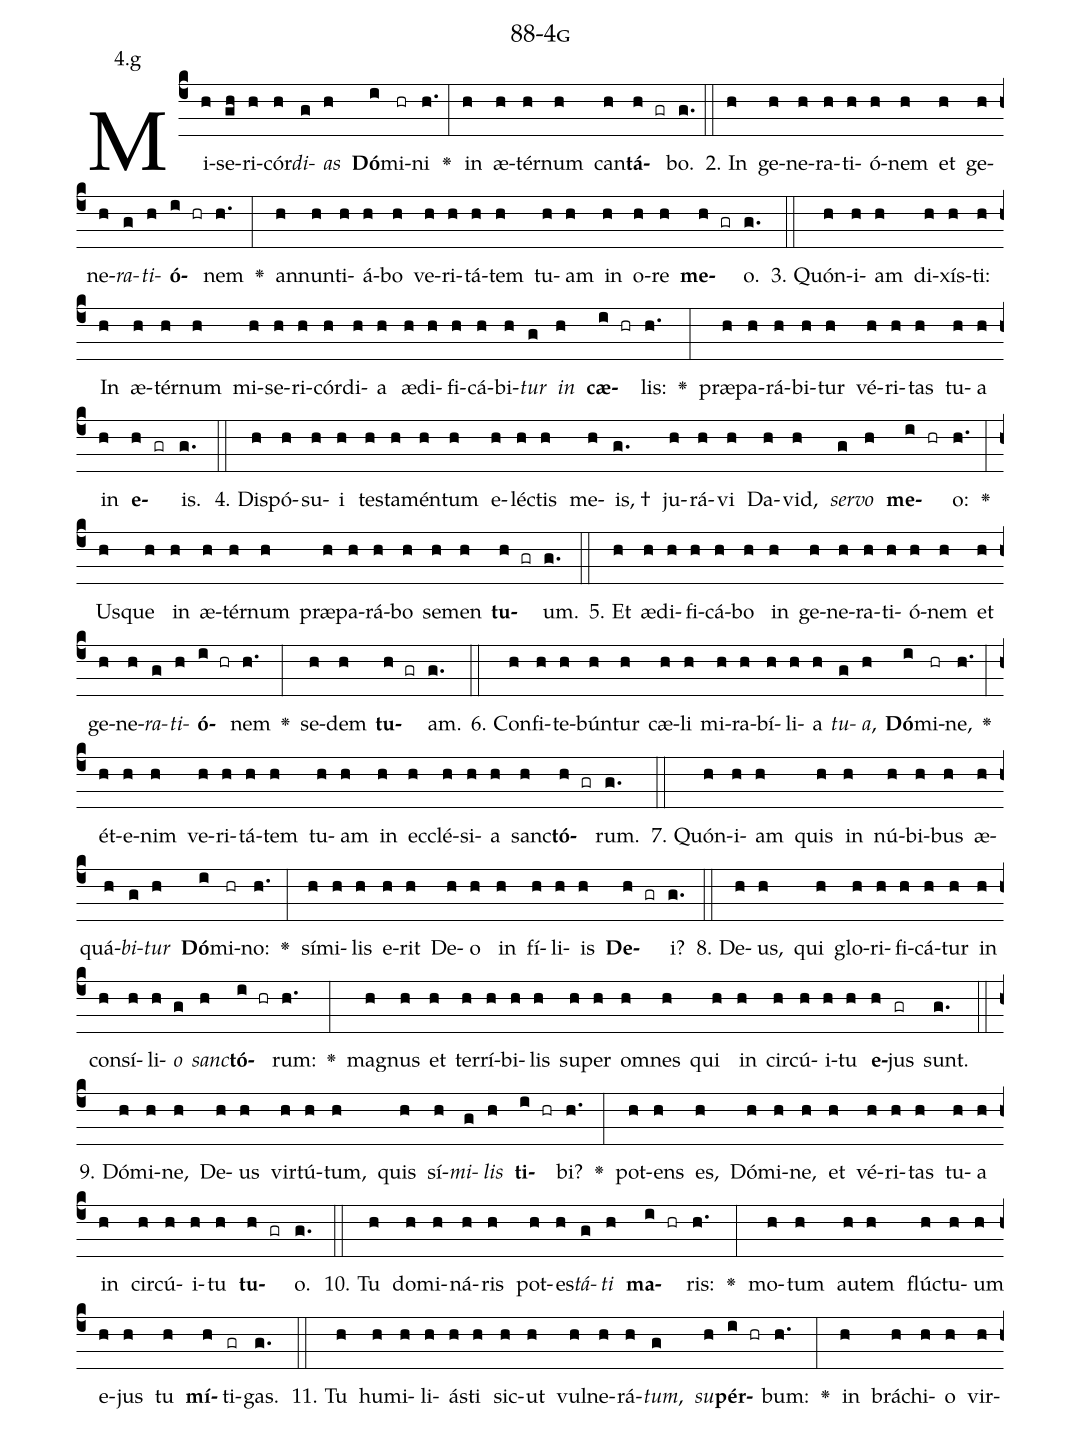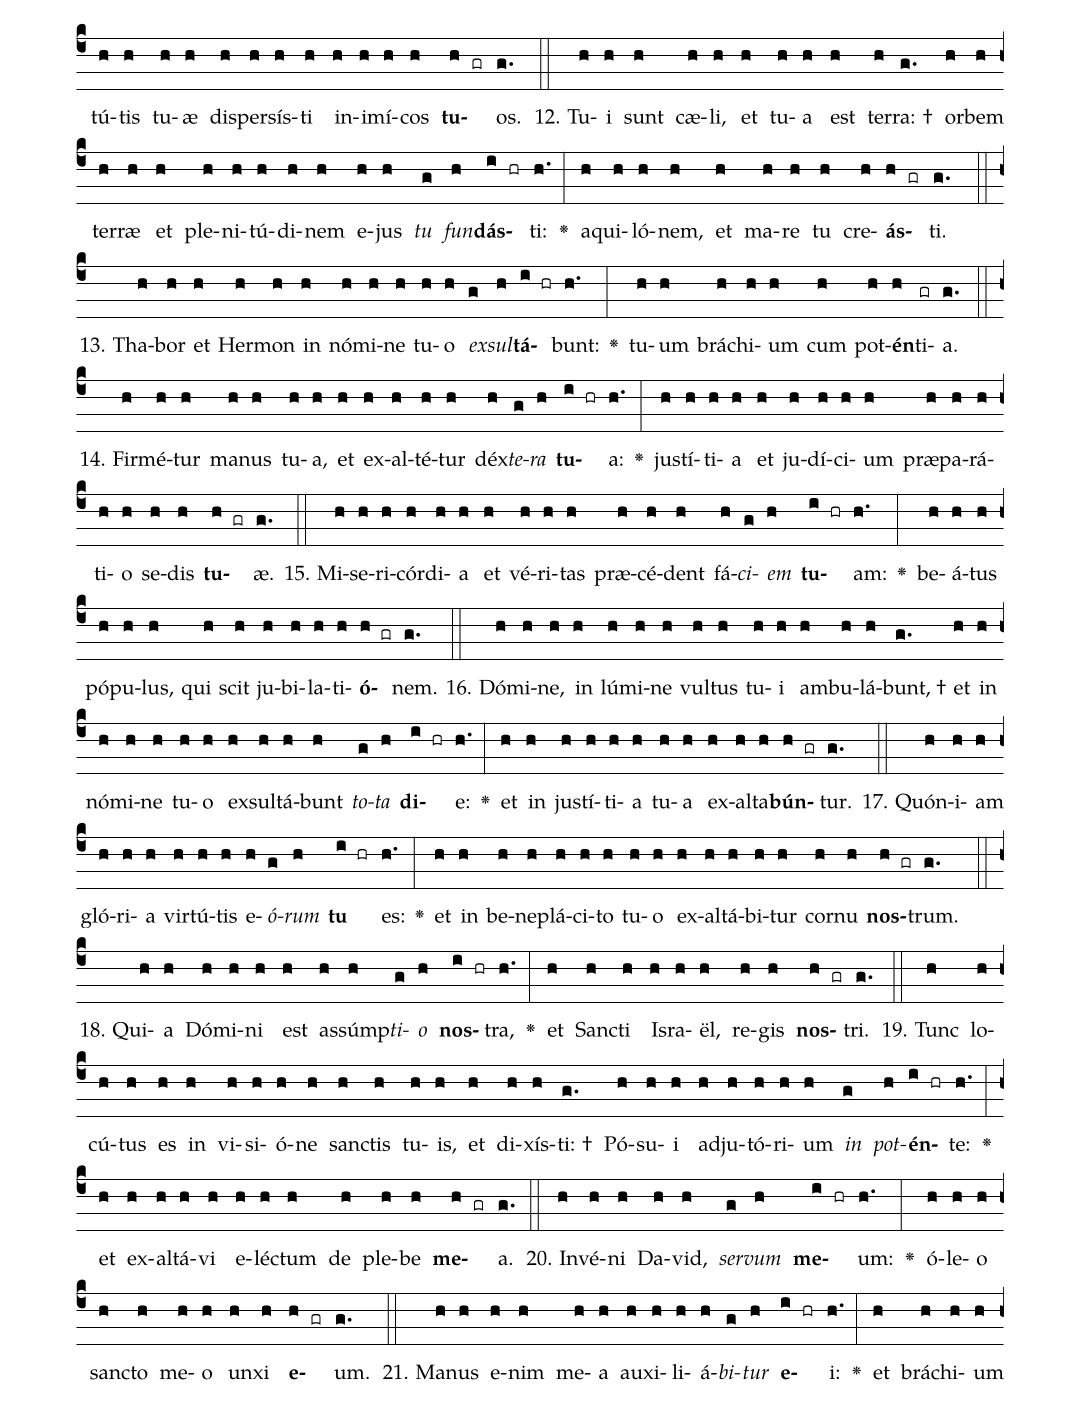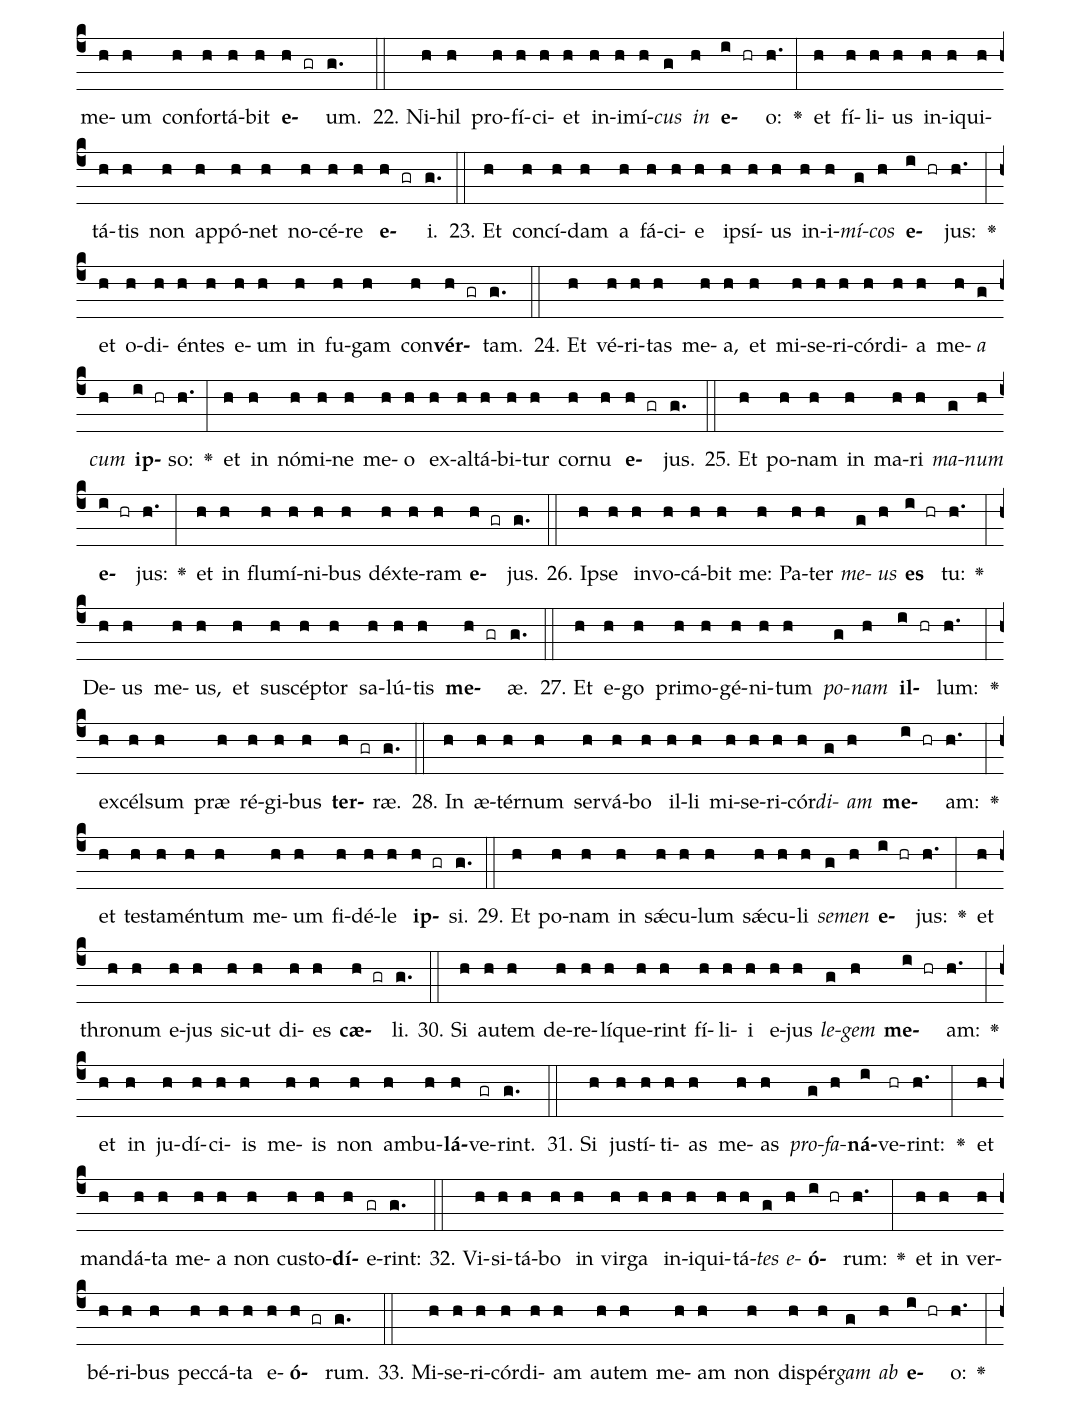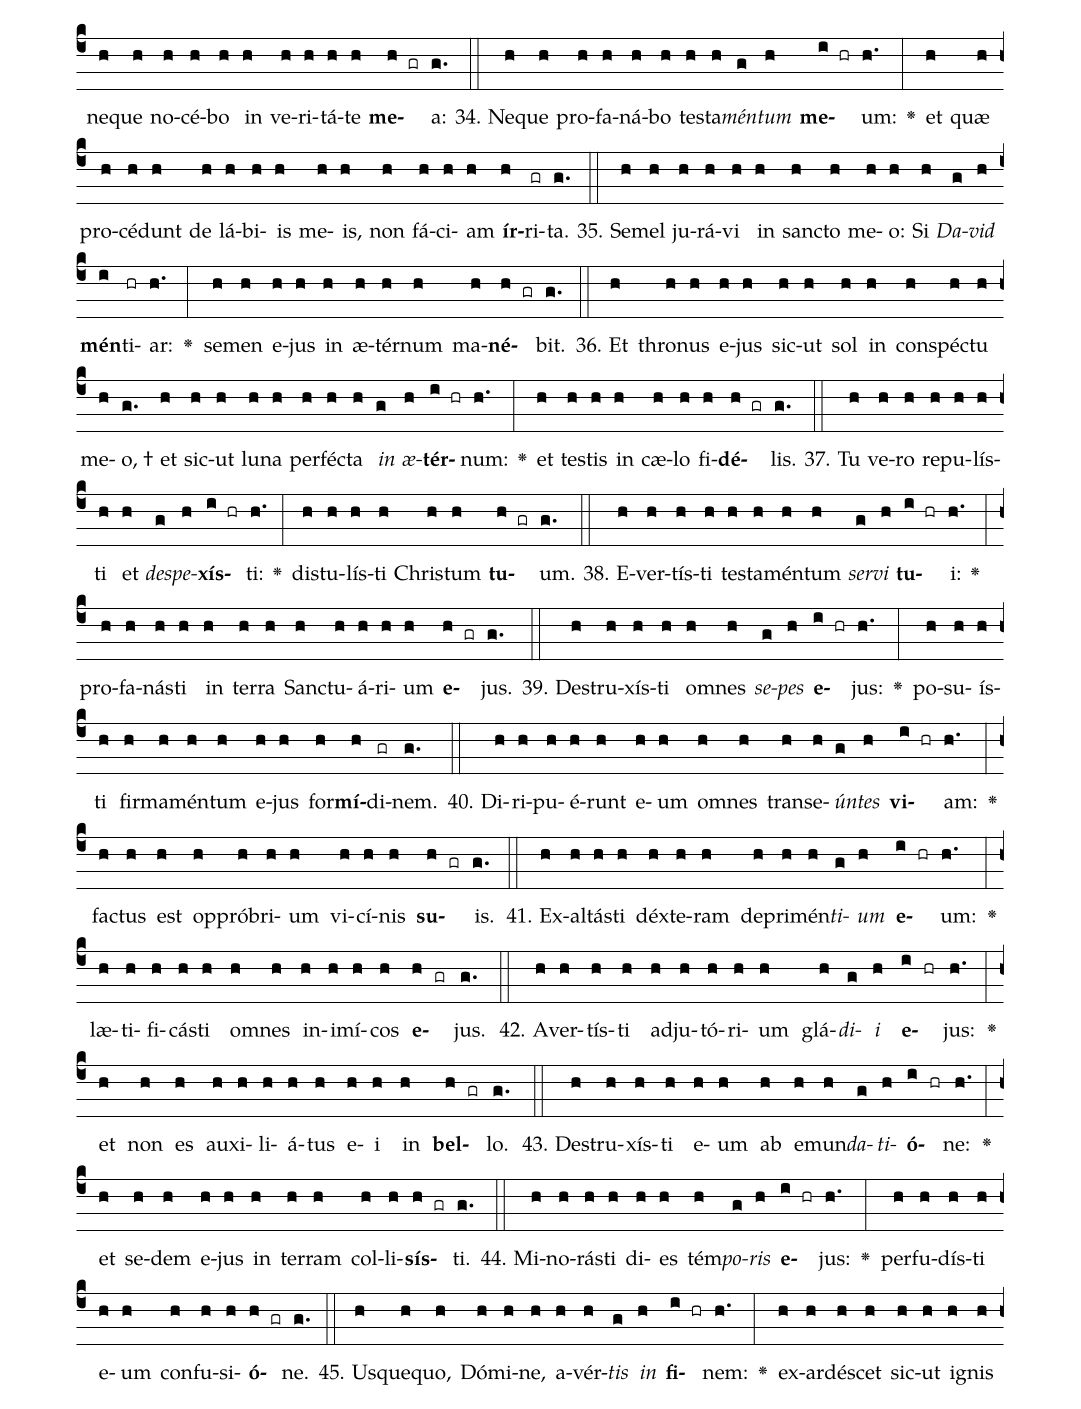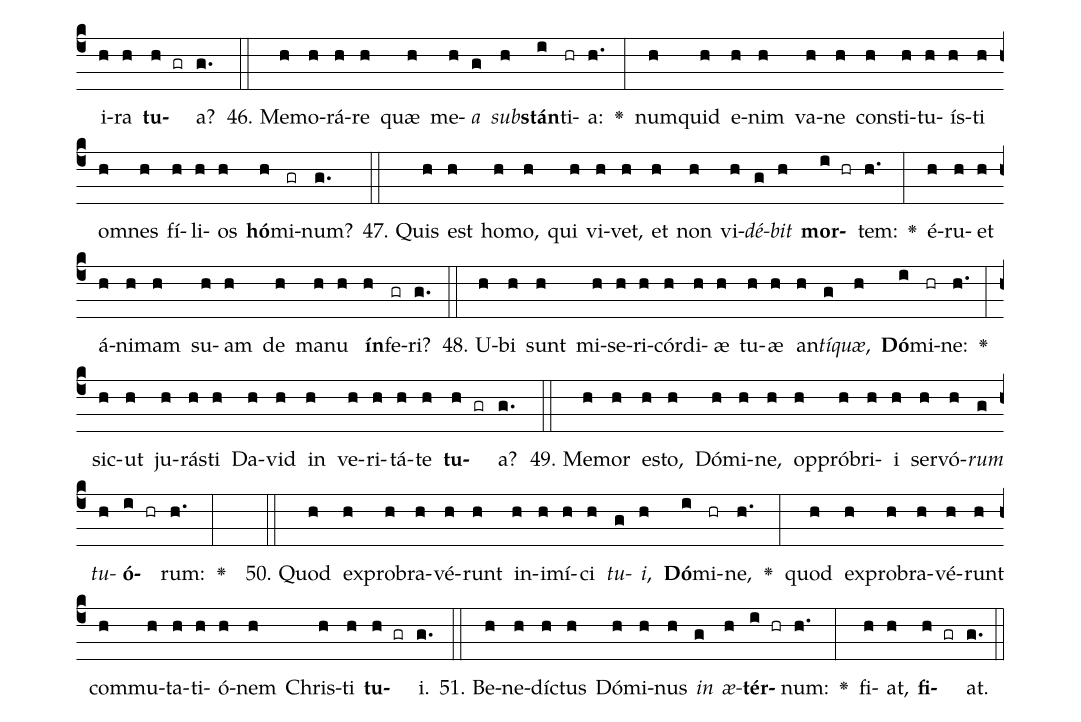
name: 88-4g;
annotation: 4.g;
%%
(c4)Mi(h)se(gh)ri(h)cór(h)<i>di</i>(g)<i>as</i>(h) <b>Dó</b>(i)mi(hr)ni(h.) <v>\greheightstar</v>(:) in(h) æ(h)tér(h)num(h) can(h)<b>tá</b>(h gr)bo.(g.) (::)
2. In(h) ge(h)ne(h)ra(h)ti(h)ó(h)nem(h) et(h) ge(h)ne(h)<i>ra</i>(g)<i>ti</i>(h)<b>ó</b>(i hr)nem(h.) <v>\greheightstar</v>(:) an(h)nun(h)ti(h)á(h)bo(h) ve(h)ri(h)tá(h)tem(h) tu(h)am(h) in(h) o(h)re(h) <b>me</b>(h gr)o.(g.) (::)
3. Quón(h)i(h)am(h) di(h)xís(h)ti:(h) In(h) æ(h)tér(h)num(h) mi(h)se(h)ri(h)cór(h)di(h)a(h) æ(h)di(h)fi(h)cá(h)bi(h)<i>tur</i>(g) <i>in</i>(h) <b>cæ</b>(i hr)lis:(h.) <v>\greheightstar</v>(:) præ(h)pa(h)rá(h)bi(h)tur(h) vé(h)ri(h)tas(h) tu(h)a(h) in(h) <b>e</b>(h gr)is.(g.) (::)
4. Dis(h)pó(h)su(h)i(h) tes(h)ta(h)mén(h)tum(h) e(h)léc(h)tis(h) me(h)is, †(g.) ju(h)rá(h)vi(h) Da(h)vid,(h) <i>ser</i>(g)<i>vo</i>(h) <b>me</b>(i hr)o:(h.) <v>\greheightstar</v>(:) Us(h)que(h) in(h) æ(h)tér(h)num(h) præ(h)pa(h)rá(h)bo(h) se(h)men(h) <b>tu</b>(h gr)um.(g.) (::)
5. Et(h) æ(h)di(h)fi(h)cá(h)bo(h) in(h) ge(h)ne(h)ra(h)ti(h)ó(h)nem(h) et(h) ge(h)ne(h)<i>ra</i>(g)<i>ti</i>(h)<b>ó</b>(i hr)nem(h.) <v>\greheightstar</v>(:) se(h)dem(h) <b>tu</b>(h gr)am.(g.) (::)
6. Con(h)fi(h)te(h)bún(h)tur(h) cæ(h)li(h) mi(h)ra(h)bí(h)li(h)a(h) <i>tu</i>(g)<i>a</i>,(h) <b>Dó</b>(i)mi(hr)ne,(h.) <v>\greheightstar</v>(:) ét(h)e(h)nim(h) ve(h)ri(h)tá(h)tem(h) tu(h)am(h) in(h) ec(h)clé(h)si(h)a(h) sanc(h)<b>tó</b>(h gr)rum.(g.) (::)
7. Quón(h)i(h)am(h) quis(h) in(h) nú(h)bi(h)bus(h) æ(h)quá(h)<i>bi</i>(g)<i>tur</i>(h) <b>Dó</b>(i)mi(hr)no:(h.) <v>\greheightstar</v>(:) sí(h)mi(h)lis(h) e(h)rit(h) De(h)o(h) in(h) fí(h)li(h)is(h) <b>De</b>(h gr)i?(g.) (::)
8. De(h)us,(h) qui(h) glo(h)ri(h)fi(h)cá(h)tur(h) in(h) con(h)sí(h)li(h)<i>o</i>(g) <i>sanc</i>(h)<b>tó</b>(i hr)rum:(h.) <v>\greheightstar</v>(:) ma(h)gnus(h) et(h) ter(h)rí(h)bi(h)lis(h) su(h)per(h) om(h)nes(h) qui(h) in(h) cir(h)cú(h)i(h)tu(h) <b>e</b>(h)jus(gr) sunt.(g.) (::)
9. Dó(h)mi(h)ne,(h) De(h)us(h) vir(h)tú(h)tum,(h) quis(h) sí(h)<i>mi</i>(g)<i>lis</i>(h) <b>ti</b>(i hr)bi?(h.) <v>\greheightstar</v>(:) pot(h)ens(h) es,(h) Dó(h)mi(h)ne,(h) et(h) vé(h)ri(h)tas(h) tu(h)a(h) in(h) cir(h)cú(h)i(h)tu(h) <b>tu</b>(h gr)o.(g.) (::)
10. Tu(h) do(h)mi(h)ná(h)ris(h) pot(h)es(h)<i>tá</i>(g)<i>ti</i>(h) <b>ma</b>(i hr)ris:(h.) <v>\greheightstar</v>(:) mo(h)tum(h) au(h)tem(h) flúc(h)tu(h)um(h) e(h)jus(h) tu(h) <b>mí</b>(h)ti(gr)gas.(g.) (::)
11. Tu(h) hu(h)mi(h)li(h)ás(h)ti(h) sic(h)ut(h) vul(h)ne(h)rá(h)<i>tum</i>,(g) <i>su</i>(h)<b>pér</b>(i hr)bum:(h.) <v>\greheightstar</v>(:) in(h) brá(h)chi(h)o(h) vir(h)tú(h)tis(h) tu(h)æ(h) di(h)sper(h)sís(h)ti(h) in(h)i(h)mí(h)cos(h) <b>tu</b>(h gr)os.(g.) (::)
12. Tu(h)i(h) sunt(h) cæ(h)li,(h) et(h) tu(h)a(h) est(h) ter(h)ra: †(g.) or(h)bem(h) ter(h)ræ(h) et(h) ple(h)ni(h)tú(h)di(h)nem(h) e(h)jus(h) <i>tu</i>(g) <i>fun</i>(h)<b>dás</b>(i hr)ti:(h.) <v>\greheightstar</v>(:) a(h)qui(h)ló(h)nem,(h) et(h) ma(h)re(h) tu(h) cre(h)<b>ás</b>(h gr)ti.(g.) (::)
13. Tha(h)bor(h) et(h) Her(h)mon(h) in(h) nó(h)mi(h)ne(h) tu(h)o(h) <i>ex</i>(g)<i>sul</i>(h)<b>tá</b>(i hr)bunt:(h.) <v>\greheightstar</v>(:) tu(h)um(h) brá(h)chi(h)um(h) cum(h) pot(h)<b>én</b>(h)ti(gr)a.(g.) (::)
14. Fir(h)mé(h)tur(h) ma(h)nus(h) tu(h)a,(h) et(h) ex(h)al(h)té(h)tur(h) déx(h)<i>te</i>(g)<i>ra</i>(h) <b>tu</b>(i hr)a:(h.) <v>\greheightstar</v>(:) jus(h)tí(h)ti(h)a(h) et(h) ju(h)dí(h)ci(h)um(h) præ(h)pa(h)rá(h)ti(h)o(h) se(h)dis(h) <b>tu</b>(h gr)æ.(g.) (::)
15. Mi(h)se(h)ri(h)cór(h)di(h)a(h) et(h) vé(h)ri(h)tas(h) præ(h)cé(h)dent(h) fá(h)<i>ci</i>(g)<i>em</i>(h) <b>tu</b>(i hr)am:(h.) <v>\greheightstar</v>(:) be(h)á(h)tus(h) pó(h)pu(h)lus,(h) qui(h) scit(h) ju(h)bi(h)la(h)ti(h)<b>ó</b>(h gr)nem.(g.) (::)
16. Dó(h)mi(h)ne,(h) in(h) lú(h)mi(h)ne(h) vul(h)tus(h) tu(h)i(h) am(h)bu(h)lá(h)bunt, †(g.) et(h) in(h) nó(h)mi(h)ne(h) tu(h)o(h) ex(h)sul(h)tá(h)bunt(h) <i>to</i>(g)<i>ta</i>(h) <b>di</b>(i hr)e:(h.) <v>\greheightstar</v>(:) et(h) in(h) jus(h)tí(h)ti(h)a(h) tu(h)a(h) ex(h)al(h)ta(h)<b>bún</b>(h gr)tur.(g.) (::)
17. Quón(h)i(h)am(h) gló(h)ri(h)a(h) vir(h)tú(h)tis(h) e(h)<i>ó</i>(g)<i>rum</i>(h) <b>tu</b>(i hr) es:(h.) <v>\greheightstar</v>(:) et(h) in(h) be(h)ne(h)plá(h)ci(h)to(h) tu(h)o(h) ex(h)al(h)tá(h)bi(h)tur(h) cor(h)nu(h) <b>nos</b>(h gr)trum.(g.) (::)
18. Qui(h)a(h) Dó(h)mi(h)ni(h) est(h) as(h)súmp(h)<i>ti</i>(g)<i>o</i>(h) <b>nos</b>(i hr)tra,(h.) <v>\greheightstar</v>(:) et(h) Sanc(h)ti(h) Is(h)ra(h)ël,(h) re(h)gis(h) <b>nos</b>(h gr)tri.(g.) (::)
19. Tunc(h) lo(h)cú(h)tus(h) es(h) in(h) vi(h)si(h)ó(h)ne(h) sanc(h)tis(h) tu(h)is,(h) et(h) di(h)xís(h)ti: †(g.) Pó(h)su(h)i(h) ad(h)ju(h)tó(h)ri(h)um(h) <i>in</i>(g) <i>pot</i>(h)<b>én</b>(i hr)te:(h.) <v>\greheightstar</v>(:) et(h) ex(h)al(h)tá(h)vi(h) e(h)léc(h)tum(h) de(h) ple(h)be(h) <b>me</b>(h gr)a.(g.) (::)
20. In(h)vé(h)ni(h) Da(h)vid,(h) <i>ser</i>(g)<i>vum</i>(h) <b>me</b>(i hr)um:(h.) <v>\greheightstar</v>(:) ó(h)le(h)o(h) sanc(h)to(h) me(h)o(h) un(h)xi(h) <b>e</b>(h gr)um.(g.) (::)
21. Ma(h)nus(h) e(h)nim(h) me(h)a(h) au(h)xi(h)li(h)á(h)<i>bi</i>(g)<i>tur</i>(h) <b>e</b>(i hr)i:(h.) <v>\greheightstar</v>(:) et(h) brá(h)chi(h)um(h) me(h)um(h) con(h)for(h)tá(h)bit(h) <b>e</b>(h gr)um.(g.) (::)
22. Ni(h)hil(h) pro(h)fí(h)ci(h)et(h) in(h)i(h)mí(h)<i>cus</i>(g) <i>in</i>(h) <b>e</b>(i hr)o:(h.) <v>\greheightstar</v>(:) et(h) fí(h)li(h)us(h) in(h)i(h)qui(h)tá(h)tis(h) non(h) ap(h)pó(h)net(h) no(h)cé(h)re(h) <b>e</b>(h gr)i.(g.) (::)
23. Et(h) con(h)cí(h)dam(h) a(h) fá(h)ci(h)e(h) ip(h)sí(h)us(h) in(h)i(h)<i>mí</i>(g)<i>cos</i>(h) <b>e</b>(i hr)jus:(h.) <v>\greheightstar</v>(:) et(h) o(h)di(h)én(h)tes(h) e(h)um(h) in(h) fu(h)gam(h) con(h)<b>vér</b>(h gr)tam.(g.) (::)
24. Et(h) vé(h)ri(h)tas(h) me(h)a,(h) et(h) mi(h)se(h)ri(h)cór(h)di(h)a(h) me(h)<i>a</i>(g) <i>cum</i>(h) <b>ip</b>(i hr)so:(h.) <v>\greheightstar</v>(:) et(h) in(h) nó(h)mi(h)ne(h) me(h)o(h) ex(h)al(h)tá(h)bi(h)tur(h) cor(h)nu(h) <b>e</b>(h gr)jus.(g.) (::)
25. Et(h) po(h)nam(h) in(h) ma(h)ri(h) <i>ma</i>(g)<i>num</i>(h) <b>e</b>(i hr)jus:(h.) <v>\greheightstar</v>(:) et(h) in(h) flu(h)mí(h)ni(h)bus(h) déx(h)te(h)ram(h) <b>e</b>(h gr)jus.(g.) (::)
26. Ip(h)se(h) in(h)vo(h)cá(h)bit(h) me:(h) Pa(h)ter(h) <i>me</i>(g)<i>us</i>(h) <b>es</b>(i hr) tu:(h.) <v>\greheightstar</v>(:) De(h)us(h) me(h)us,(h) et(h) su(h)scép(h)tor(h) sa(h)lú(h)tis(h) <b>me</b>(h gr)æ.(g.) (::)
27. Et(h) e(h)go(h) pri(h)mo(h)gé(h)ni(h)tum(h) <i>po</i>(g)<i>nam</i>(h) <b>il</b>(i hr)lum:(h.) <v>\greheightstar</v>(:) ex(h)cél(h)sum(h) præ(h) ré(h)gi(h)bus(h) <b>ter</b>(h gr)ræ.(g.) (::)
28. In(h) æ(h)tér(h)num(h) ser(h)vá(h)bo(h) il(h)li(h) mi(h)se(h)ri(h)cór(h)<i>di</i>(g)<i>am</i>(h) <b>me</b>(i hr)am:(h.) <v>\greheightstar</v>(:) et(h) tes(h)ta(h)mén(h)tum(h) me(h)um(h) fi(h)dé(h)le(h) <b>ip</b>(h gr)si.(g.) (::)
29. Et(h) po(h)nam(h) in(h) sǽ(h)cu(h)lum(h) sǽ(h)cu(h)li(h) <i>se</i>(g)<i>men</i>(h) <b>e</b>(i hr)jus:(h.) <v>\greheightstar</v>(:) et(h) thro(h)num(h) e(h)jus(h) sic(h)ut(h) di(h)es(h) <b>cæ</b>(h gr)li.(g.) (::)
30. Si(h) au(h)tem(h) de(h)re(h)lí(h)que(h)rint(h) fí(h)li(h)i(h) e(h)jus(h) <i>le</i>(g)<i>gem</i>(h) <b>me</b>(i hr)am:(h.) <v>\greheightstar</v>(:) et(h) in(h) ju(h)dí(h)ci(h)is(h) me(h)is(h) non(h) am(h)bu(h)<b>lá</b>(h)ve(gr)rint.(g.) (::)
31. Si(h) jus(h)tí(h)ti(h)as(h) me(h)as(h) <i>pro</i>(g)<i>fa</i>(h)<b>ná</b>(i)ve(hr)rint:(h.) <v>\greheightstar</v>(:) et(h) man(h)dá(h)ta(h) me(h)a(h) non(h) cus(h)to(h)<b>dí</b>(h)e(gr)rint:(g.) (::)
32. Vi(h)si(h)tá(h)bo(h) in(h) vir(h)ga(h) in(h)i(h)qui(h)tá(h)<i>tes</i>(g) <i>e</i>(h)<b>ó</b>(i hr)rum:(h.) <v>\greheightstar</v>(:) et(h) in(h) ver(h)bé(h)ri(h)bus(h) pec(h)cá(h)ta(h) e(h)<b>ó</b>(h gr)rum.(g.) (::)
33. Mi(h)se(h)ri(h)cór(h)di(h)am(h) au(h)tem(h) me(h)am(h) non(h) di(h)spér(h)<i>gam</i>(g) <i>ab</i>(h) <b>e</b>(i hr)o:(h.) <v>\greheightstar</v>(:) ne(h)que(h) no(h)cé(h)bo(h) in(h) ve(h)ri(h)tá(h)te(h) <b>me</b>(h gr)a:(g.) (::)
34. Ne(h)que(h) pro(h)fa(h)ná(h)bo(h) tes(h)ta(h)<i>mén</i>(g)<i>tum</i>(h) <b>me</b>(i hr)um:(h.) <v>\greheightstar</v>(:) et(h) quæ(h) pro(h)cé(h)dunt(h) de(h) lá(h)bi(h)is(h) me(h)is,(h) non(h) fá(h)ci(h)am(h) <b>ír</b>(h)ri(gr)ta.(g.) (::)
35. Se(h)mel(h) ju(h)rá(h)vi(h) in(h) sanc(h)to(h) me(h)o:(h) Si(h) <i>Da</i>(g)<i>vid</i>(h) <b>mén</b>(i)ti(hr)ar:(h.) <v>\greheightstar</v>(:) se(h)men(h) e(h)jus(h) in(h) æ(h)tér(h)num(h) ma(h)<b>né</b>(h gr)bit.(g.) (::)
36. Et(h) thro(h)nus(h) e(h)jus(h) sic(h)ut(h) sol(h) in(h) con(h)spéc(h)tu(h) me(h)o, †(g.) et(h) sic(h)ut(h) lu(h)na(h) per(h)féc(h)ta(h) <i>in</i>(g) <i>æ</i>(h)<b>tér</b>(i hr)num:(h.) <v>\greheightstar</v>(:) et(h) tes(h)tis(h) in(h) cæ(h)lo(h) fi(h)<b>dé</b>(h gr)lis.(g.) (::)
37. Tu(h) ve(h)ro(h) re(h)pu(h)lís(h)ti(h) et(h) <i>de</i>(g)<i>spe</i>(h)<b>xís</b>(i hr)ti:(h.) <v>\greheightstar</v>(:) dis(h)tu(h)lís(h)ti(h) Chris(h)tum(h) <b>tu</b>(h gr)um.(g.) (::)
38. E(h)ver(h)tís(h)ti(h) tes(h)ta(h)mén(h)tum(h) <i>ser</i>(g)<i>vi</i>(h) <b>tu</b>(i hr)i:(h.) <v>\greheightstar</v>(:) pro(h)fa(h)nás(h)ti(h) in(h) ter(h)ra(h) Sanc(h)tu(h)á(h)ri(h)um(h) <b>e</b>(h gr)jus.(g.) (::)
39. De(h)stru(h)xís(h)ti(h) om(h)nes(h) <i>se</i>(g)<i>pes</i>(h) <b>e</b>(i hr)jus:(h.) <v>\greheightstar</v>(:) po(h)su(h)ís(h)ti(h) fir(h)ma(h)mén(h)tum(h) e(h)jus(h) for(h)<b>mí</b>(h)di(gr)nem.(g.) (::)
40. Di(h)ri(h)pu(h)é(h)runt(h) e(h)um(h) om(h)nes(h) trans(h)e(h)<i>ún</i>(g)<i>tes</i>(h) <b>vi</b>(i hr)am:(h.) <v>\greheightstar</v>(:) fac(h)tus(h) est(h) op(h)pró(h)bri(h)um(h) vi(h)cí(h)nis(h) <b>su</b>(h gr)is.(g.) (::)
41. Ex(h)al(h)tás(h)ti(h) déx(h)te(h)ram(h) de(h)pri(h)mén(h)<i>ti</i>(g)<i>um</i>(h) <b>e</b>(i hr)um:(h.) <v>\greheightstar</v>(:) læ(h)ti(h)fi(h)cás(h)ti(h) om(h)nes(h) in(h)i(h)mí(h)cos(h) <b>e</b>(h gr)jus.(g.) (::)
42. A(h)ver(h)tís(h)ti(h) ad(h)ju(h)tó(h)ri(h)um(h) glá(h)<i>di</i>(g)<i>i</i>(h) <b>e</b>(i hr)jus:(h.) <v>\greheightstar</v>(:) et(h) non(h) es(h) au(h)xi(h)li(h)á(h)tus(h) e(h)i(h) in(h) <b>bel</b>(h gr)lo.(g.) (::)
43. De(h)stru(h)xís(h)ti(h) e(h)um(h) ab(h) e(h)mun(h)<i>da</i>(g)<i>ti</i>(h)<b>ó</b>(i hr)ne:(h.) <v>\greheightstar</v>(:) et(h) se(h)dem(h) e(h)jus(h) in(h) ter(h)ram(h) col(h)li(h)<b>sís</b>(h gr)ti.(g.) (::)
44. Mi(h)no(h)rás(h)ti(h) di(h)es(h) tém(h)<i>po</i>(g)<i>ris</i>(h) <b>e</b>(i hr)jus:(h.) <v>\greheightstar</v>(:) per(h)fu(h)dís(h)ti(h) e(h)um(h) con(h)fu(h)si(h)<b>ó</b>(h gr)ne.(g.) (::)
45. Us(h)que(h)quo,(h) Dó(h)mi(h)ne,(h) a(h)vér(h)<i>tis</i>(g) <i>in</i>(h) <b>fi</b>(i hr)nem:(h.) <v>\greheightstar</v>(:) ex(h)ar(h)dé(h)scet(h) sic(h)ut(h) i(h)gnis(h) i(h)ra(h) <b>tu</b>(h gr)a?(g.) (::)
46. Me(h)mo(h)rá(h)re(h) quæ(h) me(h)<i>a</i>(g) <i>sub</i>(h)<b>stán</b>(i)ti(hr)a:(h.) <v>\greheightstar</v>(:) num(h)quid(h) e(h)nim(h) va(h)ne(h) con(h)sti(h)tu(h)ís(h)ti(h) om(h)nes(h) fí(h)li(h)os(h) <b>hó</b>(h)mi(gr)num?(g.) (::)
47. Quis(h) est(h) ho(h)mo,(h) qui(h) vi(h)vet,(h) et(h) non(h) vi(h)<i>dé</i>(g)<i>bit</i>(h) <b>mor</b>(i hr)tem:(h.) <v>\greheightstar</v>(:) é(h)ru(h)et(h) á(h)ni(h)mam(h) su(h)am(h) de(h) ma(h)nu(h) <b>ín</b>(h)fe(gr)ri?(g.) (::)
48. U(h)bi(h) sunt(h) mi(h)se(h)ri(h)cór(h)di(h)æ(h) tu(h)æ(h) an(h)<i>tí</i>(g)<i>quæ</i>,(h) <b>Dó</b>(i)mi(hr)ne:(h.) <v>\greheightstar</v>(:) sic(h)ut(h) ju(h)rás(h)ti(h) Da(h)vid(h) in(h) ve(h)ri(h)tá(h)te(h) <b>tu</b>(h gr)a?(g.) (::)
49. Me(h)mor(h) es(h)to,(h) Dó(h)mi(h)ne,(h) op(h)pró(h)bri(h)i(h) ser(h)vó(h)<i>rum</i>(g) <i>tu</i>(h)<b>ó</b>(i hr)rum:(h.) <v>\greheightstar</v>(:)  (::)
50. Quod(h) ex(h)pro(h)bra(h)vé(h)runt(h) in(h)i(h)mí(h)ci(h) <i>tu</i>(g)<i>i</i>,(h) <b>Dó</b>(i)mi(hr)ne,(h.) <v>\greheightstar</v>(:) quod(h) ex(h)pro(h)bra(h)vé(h)runt(h) com(h)mu(h)ta(h)ti(h)ó(h)nem(h) Chris(h)ti(h) <b>tu</b>(h gr)i.(g.) (::)
51. Be(h)ne(h)díc(h)tus(h) Dó(h)mi(h)nus(h) <i>in</i>(g) <i>æ</i>(h)<b>tér</b>(i hr)num:(h.) <v>\greheightstar</v>(:) fi(h)at,(h) <b>fi</b>(h gr)at.(g.) (::)
